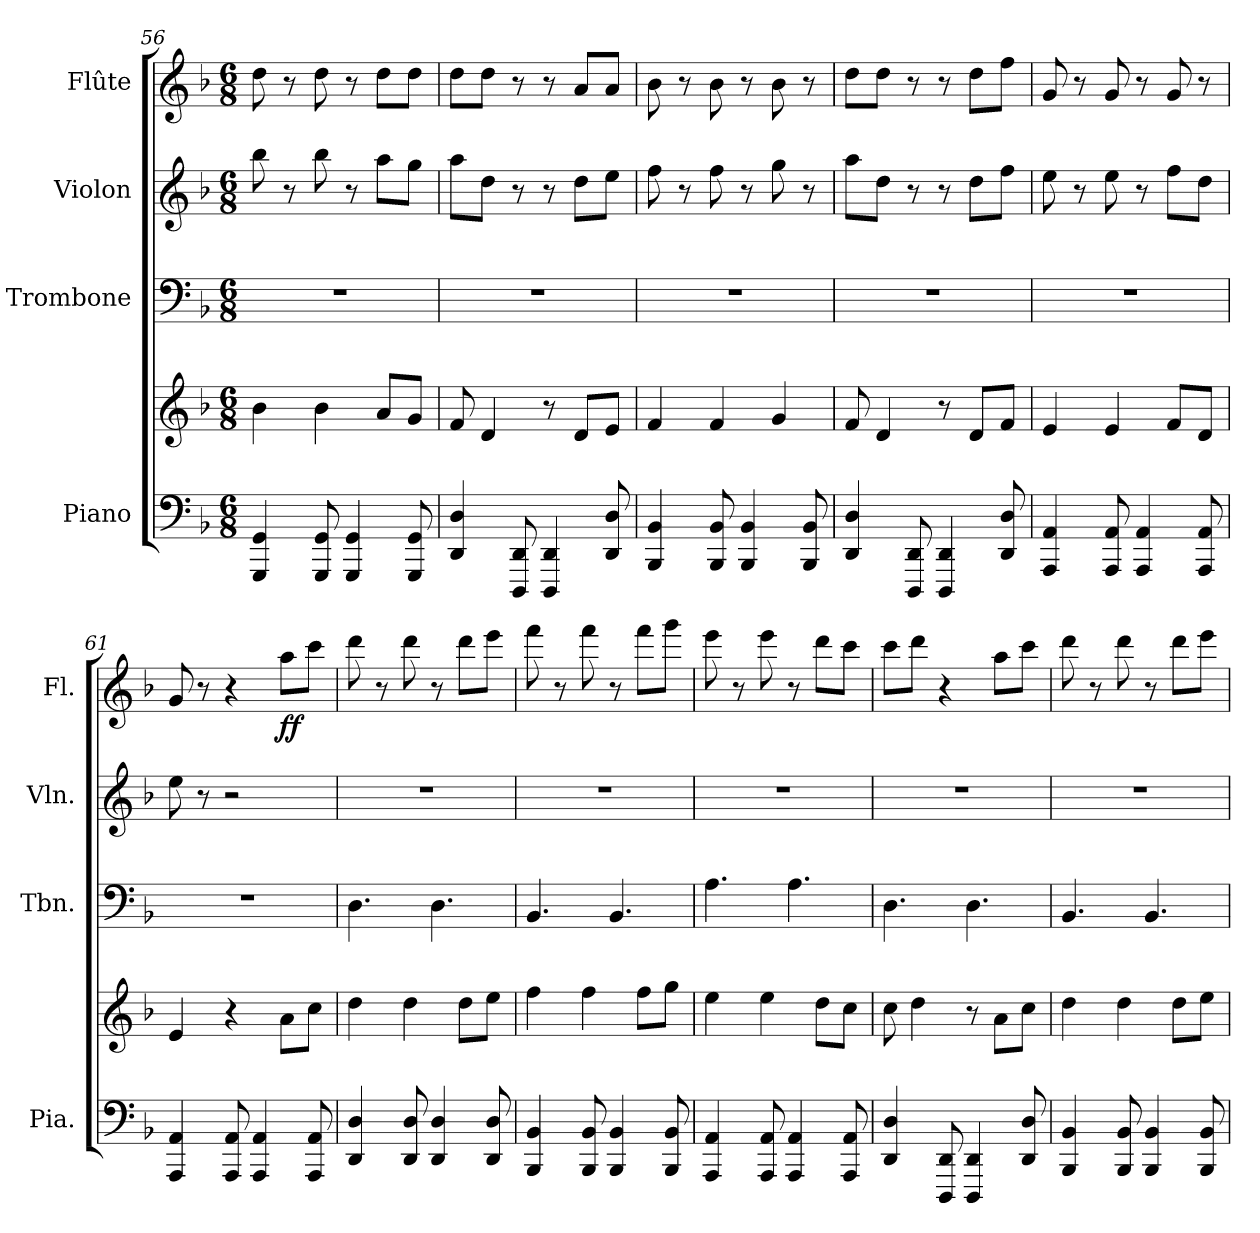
**kern	**kern	**kern	**kern	**kern	**dynam
*part4	*part4	*part3	*part2	*part1	*part1
*staff5	*staff4	*staff3	*staff2	*staff1	*staff1
*I"Piano	*	*I"Trombone	*I"Violon	*I"Flûte	*
*I'Pia.	*	*I'Tbn.	*I'Vln.	*I'Fl.	*
*clefF4	*clefG2	*clefF4	*clefG2	*clefG2	*
*k[b-]	*k[b-]	*k[b-]	*k[b-]	*k[b-]	*
*M6/8	*M6/8	*M6/8	*M6/8	*M6/8	*
=56	=56	=56	=56	=56	=56
4GGG/ 4GG/	4b-\	2.r	8bb-\	8dd\	.
.	.	.	8r	8r	.
8GGG/ 8GG/	4b-\	.	8bb-\	8dd\	.
4GGG/ 4GG/	.	.	8r	8r	.
.	8a/L	.	8aa\L	8dd\L	.
8GGG/ 8GG/	8g/J	.	8gg\J	8dd\J	.
=57	=57	=57	=57	=57	=57
4DD/ 4D/	8f/	2.r	8aa\L	8dd\L	.
.	4d/	.	8dd\J	8dd\J	.
8DDD/ 8DD/	.	.	8r	8r	.
4DDD/ 4DD/	8r	.	8r	8r	.
.	8d/L	.	8dd\L	8a/L	.
8DD/ 8D/	8e/J	.	8ee\J	8a/J	.
=58	=58	=58	=58	=58	=58
4BBB-/ 4BB-/	4f/	2.r	8ff\	8b-\	.
.	.	.	8r	8r	.
8BBB-/ 8BB-/	4f/	.	8ff\	8b-\	.
4BBB-/ 4BB-/	.	.	8r	8r	.
.	4g/	.	8gg\	8b-\	.
8BBB-/ 8BB-/	.	.	8r	8r	.
=59	=59	=59	=59	=59	=59
4DD/ 4D/	8f/	2.r	8aa\L	8dd\L	.
.	4d/	.	8dd\J	8dd\J	.
8DDD/ 8DD/	.	.	8r	8r	.
4DDD/ 4DD/	8r	.	8r	8r	.
.	8d/L	.	8dd\L	8dd\L	.
8DD/ 8D/	8f/J	.	8ff\J	8ff\J	.
!!LO:LB:g=z
=60	=60	=60	=60	=60	=60
4AAA/ 4AA/	4e/	2.r	8ee\	8g/	.
.	.	.	8r	8r	.
8AAA/ 8AA/	4e/	.	8ee\	8g/	.
4AAA/ 4AA/	.	.	8r	8r	.
.	8f/L	.	8ff\L	8g/	.
8AAA/ 8AA/	8d/J	.	8dd\J	8r	.
=61	=61	=61	=61	=61	=61
4AAA/ 4AA/	4e/	2.r	8ee\	8g/	.
.	.	.	8r	8r	.
8AAA/ 8AA/	4r	.	2r	4r	.
4AAA/ 4AA/	.	.	.	.	.
!	!	!	!	!	!LO:DY:b
.	8a\L	.	.	8aa\L	ff
8AAA/ 8AA/	8cc\J	.	.	8ccc\J	.
=62	=62	=62	=62	=62	=62
4DD/ 4D/	4dd\	4.D\	2.r	8ddd\	.
.	.	.	.	8r	.
8DD/ 8D/	4dd\	.	.	8ddd\	.
4DD/ 4D/	.	4.D\	.	8r	.
.	8dd\L	.	.	8ddd\L	.
8DD/ 8D/	8ee\J	.	.	8eee\J	.
=63	=63	=63	=63	=63	=63
4BBB-/ 4BB-/	4ff\	4.BB-/	2.r	8fff\	.
.	.	.	.	8r	.
8BBB-/ 8BB-/	4ff\	.	.	8fff\	.
4BBB-/ 4BB-/	.	4.BB-/	.	8r	.
.	8ff\L	.	.	8fff\L	.
8BBB-/ 8BB-/	8gg\J	.	.	8ggg\J	.
=64	=64	=64	=64	=64	=64
4AAA/ 4AA/	4ee\	4.A\	2.r	8eee\	.
.	.	.	.	8r	.
8AAA/ 8AA/	4ee\	.	.	8eee\	.
4AAA/ 4AA/	.	4.A\	.	8r	.
.	8dd\L	.	.	8ddd\L	.
8AAA/ 8AA/	8cc\J	.	.	8ccc\J	.
!!LO:PB:g=z
=65	=65	=65	=65	=65	=65
4DD/ 4D/	8cc\	4.D\	2.r	8ccc\L	.
.	4dd\	.	.	8ddd\J	.
8DDD/ 8DD/	.	.	.	4r	.
4DDD/ 4DD/	8r	4.D\	.	.	.
.	8a\L	.	.	8aa\L	.
8DD/ 8D/	8cc\J	.	.	8ccc\J	.
=66	=66	=66	=66	=66	=66
4BBB-/ 4BB-/	4dd\	4.BB-/	2.r	8ddd\	.
.	.	.	.	8r	.
8BBB-/ 8BB-/	4dd\	.	.	8ddd\	.
4BBB-/ 4BB-/	.	4.BB-/	.	8r	.
.	8dd\L	.	.	8ddd\L	.
8BBB-/ 8BB-/	8ee\J	.	.	8eee\J	.
=	=	=	=	=	=
*-	*-	*-	*-	*-	*-
